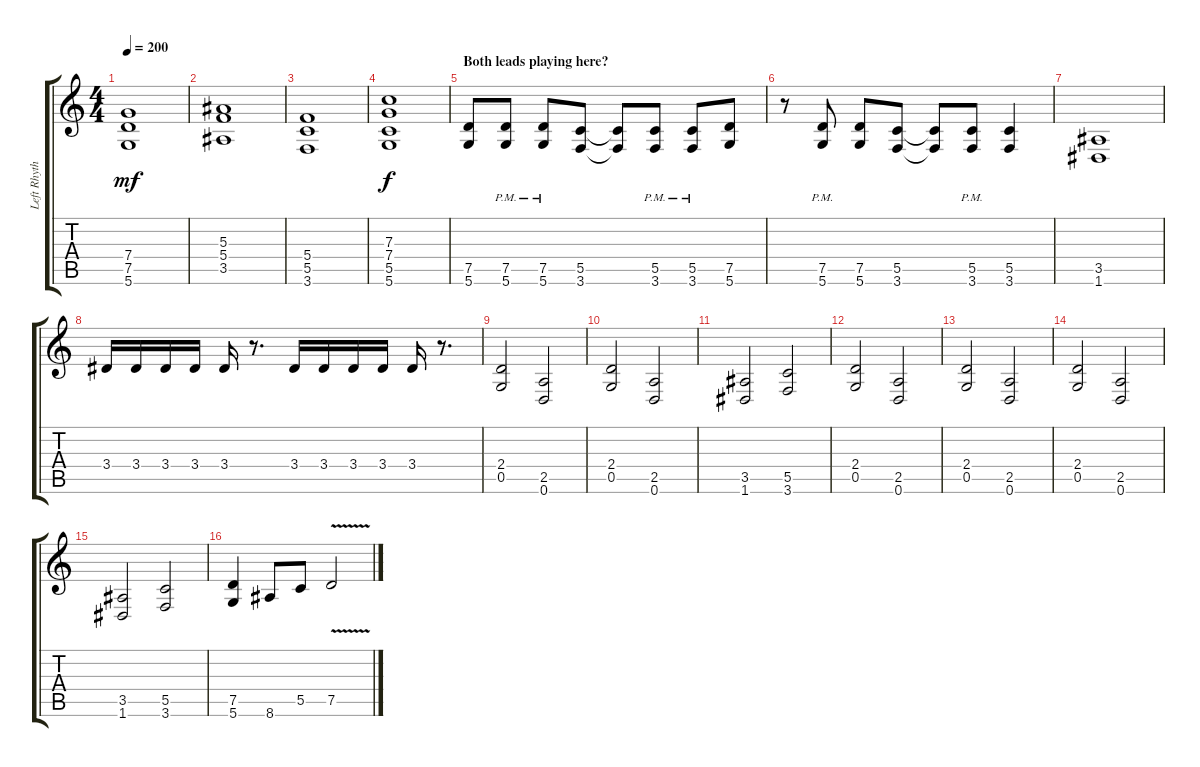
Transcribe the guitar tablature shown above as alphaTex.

\track ("Left Rhythm Gtr" "Left Rhyth") {instrument overdrivenguitar}
\staff {score tabs}
\tuning (D4 A3 F3 C3 G2 D2) {hide}
\ts (4 4)
\tempo 200
\clef g2
\ks c
(7.4 7.5 5.6).1{dy mf} |
(5.3 5.4 3.5).1 |
(5.4 5.5 3.6).1 |
(7.3 7.4 5.5 5.6).1{dy f} |
\section ("" "Both leads playing here?")
(7.5 5.6).8 (7.5{pm} 5.6{pm}).8 (7.5{pm} 5.6{pm}).8 (5.5 3.6).8 (5.5{t} 3.6{t}).8 (5.5{pm} 3.6{pm}).8 (5.5{pm} 3.6{pm}).8 (7.5 5.6).8 |
r.8 (7.5{pm} 5.6{pm}).8 (7.5 5.6).8 (5.5 3.6).8 (5.5{t} 3.6{t}).8 (5.5{pm} 3.6{pm}).8 (5.5 3.6).4 |
(3.5 1.6).1 |
3.4.16 3.4.16 3.4.16 3.4.16 3.4.16 r.8{d} 3.4.16 3.4.16 3.4.16 3.4.16 3.4.16 r.8{d} |
(2.4 0.5).2 (2.5 0.6).2 |
(2.4 0.5).2 (2.5 0.6).2 |
(3.5 1.6).2 (5.5 3.6).2 |
(2.4 0.5).2 (2.5 0.6).2 |
(2.4 0.5).2 (2.5 0.6).2 |
(2.4 0.5).2 (2.5 0.6).2 |
(3.5 1.6).2 (5.5 3.6).2 |
(7.5 5.6).4 8.6.8 5.5.8 7.5{v}.2
